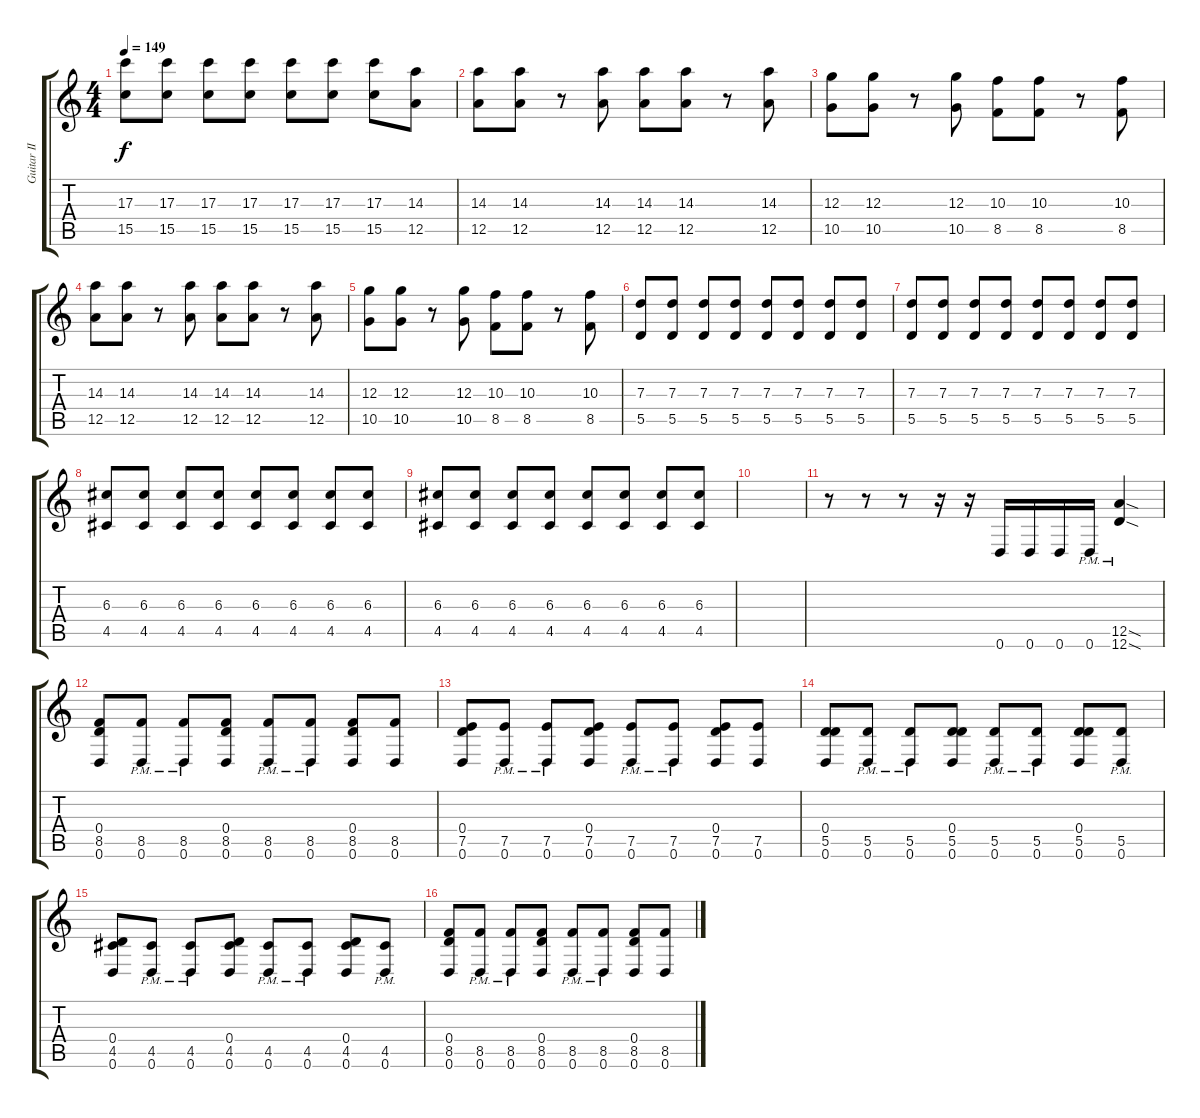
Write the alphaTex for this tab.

\track ("Guitar II" "Guitar II") {instrument distortionguitar}
\staff {score tabs}
\tuning (E4 B3 G3 D3 A2 D2) {hide}
\ts (4 4)
\tempo 149
\clef g2
\ks c
(17.3 15.5).8{dy f} (17.3 15.5).8 (17.3 15.5).8 (17.3 15.5).8 (17.3 15.5).8 (17.3 15.5).8 (17.3 15.5).8 (14.3 12.5).8 |
(14.3 12.5).8 (14.3 12.5).8 r.8 (14.3 12.5).8 (14.3 12.5).8 (14.3 12.5).8 r.8 (14.3 12.5).8 |
(12.3 10.5).8 (12.3 10.5).8 r.8 (12.3 10.5).8 (10.3 8.5).8 (10.3 8.5).8 r.8 (10.3 8.5).8 |
(14.3 12.5).8 (14.3 12.5).8 r.8 (14.3 12.5).8 (14.3 12.5).8 (14.3 12.5).8 r.8 (14.3 12.5).8 |
(12.3 10.5).8 (12.3 10.5).8 r.8 (12.3 10.5).8 (10.3 8.5).8 (10.3 8.5).8 r.8 (10.3 8.5).8 |
(7.3 5.5).8 (7.3 5.5).8 (7.3 5.5).8 (7.3 5.5).8 (7.3 5.5).8 (7.3 5.5).8 (7.3 5.5).8 (7.3 5.5).8 |
(7.3 5.5).8 (7.3 5.5).8 (7.3 5.5).8 (7.3 5.5).8 (7.3 5.5).8 (7.3 5.5).8 (7.3 5.5).8 (7.3 5.5).8 |
(6.3 4.5).8 (6.3 4.5).8 (6.3 4.5).8 (6.3 4.5).8 (6.3 4.5).8 (6.3 4.5).8 (6.3 4.5).8 (6.3 4.5).8 |
(6.3 4.5).8 (6.3 4.5).8 (6.3 4.5).8 (6.3 4.5).8 (6.3 4.5).8 (6.3 4.5).8 (6.3 4.5).8 (6.3 4.5).8 |
|
r.8 r.8 r.8 r.16 r.16 0.6.16 0.6.16 0.6.16 0.6{pm}.16 (12.5{sod pm} 12.6{sod pm}).4 |
(0.4 8.5 0.6).8 (8.5{pm} 0.6{pm}).8 (8.5{pm} 0.6{pm}).8 (0.4 8.5 0.6).8 (8.5{pm} 0.6{pm}).8 (8.5{pm} 0.6{pm}).8 (0.4 8.5 0.6).8 (8.5 0.6).8 |
(0.4 7.5 0.6).8 (7.5{pm} 0.6{pm}).8 (7.5{pm} 0.6{pm}).8 (0.4 7.5 0.6).8 (7.5{pm} 0.6{pm}).8 (7.5{pm} 0.6{pm}).8 (0.4 7.5 0.6).8 (7.5 0.6).8 |
(0.4 5.5 0.6).8 (5.5{pm} 0.6{pm}).8 (5.5{pm} 0.6{pm}).8 (0.4 5.5 0.6).8 (5.5{pm} 0.6{pm}).8 (5.5{pm} 0.6{pm}).8 (0.4 5.5 0.6).8 (5.5{pm} 0.6{pm}).8 |
(0.4 4.5 0.6).8 (4.5{pm} 0.6{pm}).8 (4.5{pm} 0.6{pm}).8 (0.4 4.5 0.6).8 (4.5{pm} 0.6{pm}).8 (4.5{pm} 0.6{pm}).8 (0.4 4.5 0.6).8 (4.5{pm} 0.6{pm}).8 |
(0.4 8.5 0.6).8 (8.5{pm} 0.6{pm}).8 (8.5{pm} 0.6{pm}).8 (0.4 8.5 0.6).8 (8.5{pm} 0.6{pm}).8 (8.5{pm} 0.6{pm}).8 (0.4 8.5 0.6).8 (8.5 0.6).8
